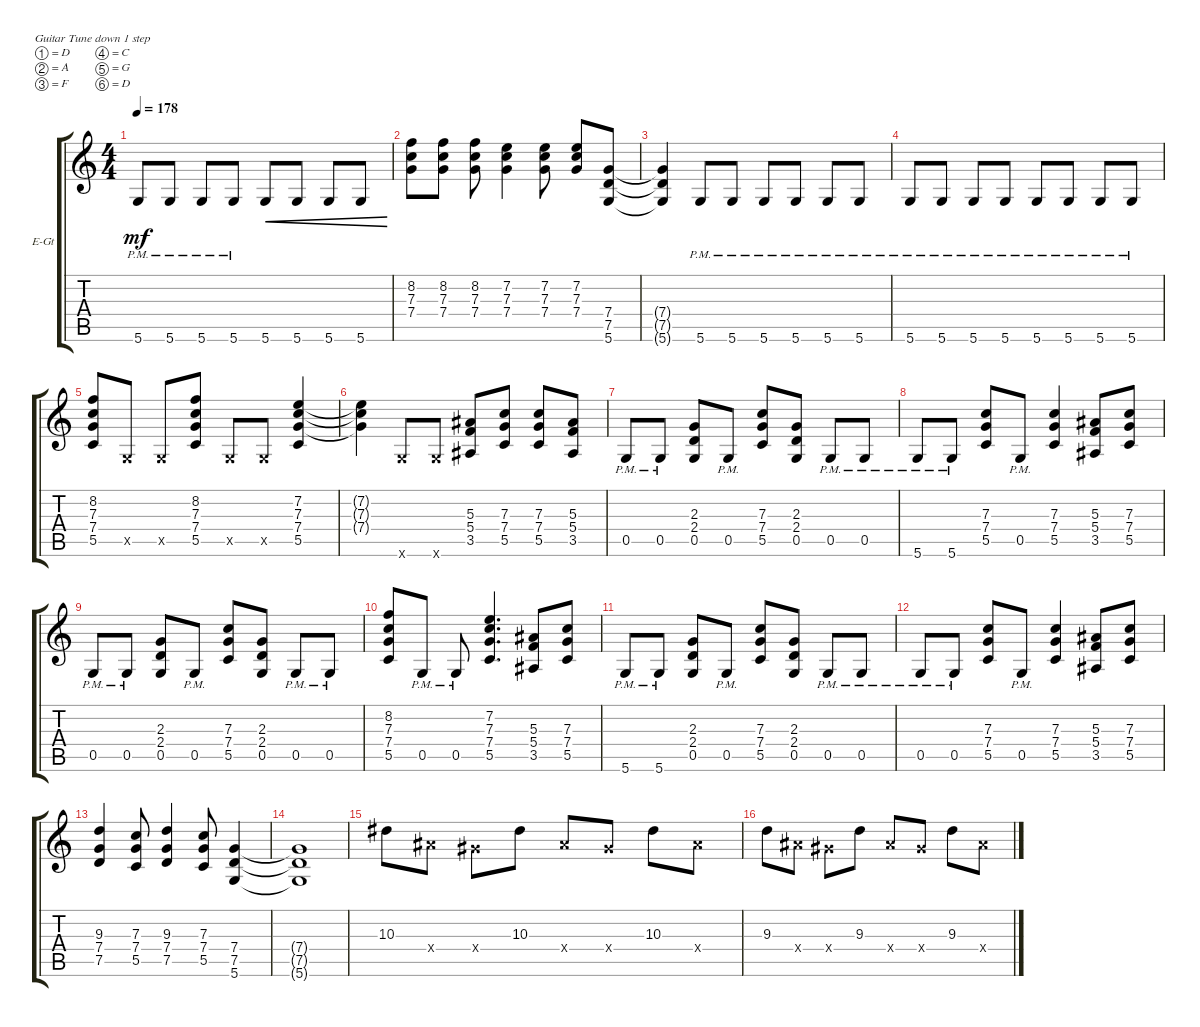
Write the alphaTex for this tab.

\defaultSystemsLayout 4
\bracketExtendMode groupsimilarinstruments
\firstSystemTrackNameOrientation horizontal
\otherSystemsTrackNameOrientation horizontal
\track ("Rithm Guitar 1" "E-Gt") {instrument distortionguitar}
\staff {score tabs}
\tuning (D4 A3 F3 C3 G2 D2)
\ts (4 4)
\tempo 178
\clef g2
\ks c
5.6{pm}.8{dy mf} 5.6{pm}.8 5.6{pm}.8 5.6{pm}.8 5.6.8{cre} 5.6.8{cre} 5.6.8{cre} 5.6.8{cre} |
(8.2 7.4 7.3).8 (7.4 8.2 7.3).8 (7.4 7.3 8.2).8 (7.2 7.3 7.4).4 (7.3 7.4 7.2).8 (7.2 7.3 7.4).8 (5.6 7.4 7.5).8 |
(5.6{t} 7.5{t} 7.4{t}).4 5.6{pm}.8 5.6{pm}.8 5.6{pm}.8 5.6{pm}.8 5.6{pm}.8 5.6{pm}.8 |
5.6{pm}.8 5.6{pm}.8 5.6{pm}.8 5.6{pm}.8 5.6{pm}.8 5.6{pm}.8 5.6{pm}.8 5.6{pm}.8 |
(8.2 7.3 7.4 5.5).8 0.5{x}.8 0.5{x}.8 (7.4 7.3 8.2 5.5).8 0.5{x}.8 0.5{x}.8 (7.2 7.3 7.4 5.5).4 |
(7.2{t} 7.3{t} 7.4{t}).4 5.6{x}.8 5.6{x}.8 (5.4 5.3 3.5).8 (5.5 7.3 7.4).8 (7.3 7.4 5.5).8 (3.5 5.4 5.3).8 |
0.5{pm}.8 0.5{pm}.8 (0.5 2.4 2.3).8 0.5{pm}.8 (5.5 7.4 7.3).8 (0.5 2.4 2.3).8 0.5{pm}.8 0.5{pm}.8 |
5.6{pm}.8 5.6{pm}.8 (5.5 7.4 7.3).8 0.5{pm}.8 (5.5 7.4 7.3).4 (5.3 5.4 3.5).8 (5.5 7.4 7.3).8 |
0.5{pm}.8 0.5{pm}.8 (0.5 2.4 2.3).8 0.5{pm}.8 (5.5 7.4 7.3).8 (0.5 2.4 2.3).8 0.5{pm}.8 0.5{pm}.8 |
(7.3 8.2 7.4 5.5).8 0.5{pm}.8 0.5{pm}.8 (5.5 7.4 7.3 7.2).4{d} (3.5 5.4 5.3).8 (5.5 7.4 7.3).8 |
5.6{pm}.8 5.6{pm}.8 (0.5 2.4 2.3).8 0.5{pm}.8 (5.5 7.4 7.3).8 (0.5 2.3 2.4).8 0.5{pm}.8 0.5{pm}.8 |
0.5{pm}.8 0.5{pm}.8 (5.5 7.4 7.3).8 0.5{pm}.8 (5.5 7.4 7.3).4 (3.5 5.4 5.3).8 (5.5 7.4 7.3).8 |
(7.4 9.3 7.5).4 (7.3 7.4 5.5).8 (7.5 9.3 7.4).4 (5.5 7.4 7.3).8 (7.5 7.4 5.6).4 |
(5.6{t} 7.5{t} 7.4{t}).1 |
10.3.8 10.4{x}.8 8.4{x}.8 10.3.8 10.4{x}.8 8.4{x}.8 10.3.8 10.4{x}.8 |
9.3.8 10.4{x}.8 8.4{x}.8 9.3.8 10.4{x}.8 8.4{x}.8 9.3.8 10.4{x}.8
